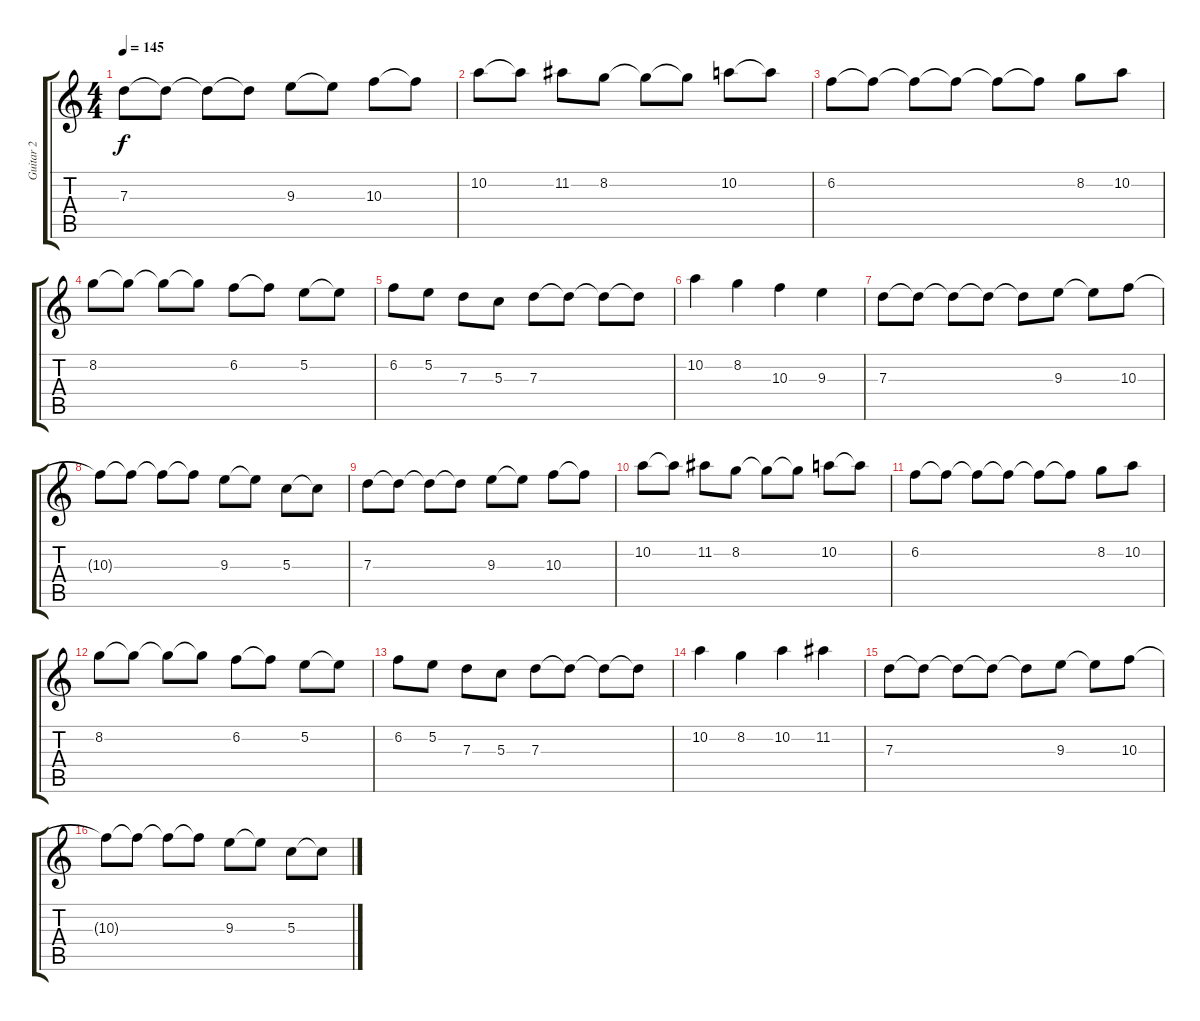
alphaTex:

\track ("Guitar 2" "Guitar 2") {instrument distortionguitar}
\staff {score tabs}
\tuning (E4 B3 G3 D3 A2 D2) {hide}
\ts (4 4)
\tempo 145
\clef g2
\ks c
7.3.8{dy f} 7.3{t}.8 7.3{t}.8 7.3{t}.8 9.3.8 9.3{t}.8 10.3.8 10.3{t}.8 |
10.2.8 10.2{t}.8 11.2.8 8.2.8 8.2{t}.8 8.2{t}.8 10.2.8 10.2{t}.8 |
6.2.8 6.2{t}.8 6.2{t}.8 6.2{t}.8 6.2{t}.8 6.2{t}.8 8.2.8 10.2.8 |
8.2.8 8.2{t}.8 8.2{t}.8 8.2{t}.8 6.2.8 6.2{t}.8 5.2.8 5.2{t}.8 |
6.2.8 5.2.8 7.3.8 5.3.8 7.3.8 7.3{t}.8 7.3{t}.8 7.3{t}.8 |
10.2.4 8.2.4 10.3.4 9.3.4 |
7.3.8 7.3{t}.8 7.3{t}.8 7.3{t}.8 7.3{t}.8 9.3.8 9.3{t}.8 10.3.8 |
10.3{t}.8 10.3{t}.8 10.3{t}.8 10.3{t}.8 9.3.8 9.3{t}.8 5.3.8 5.3{t}.8 |
7.3.8 7.3{t}.8 7.3{t}.8 7.3{t}.8 9.3.8 9.3{t}.8 10.3.8 10.3{t}.8 |
10.2.8 10.2{t}.8 11.2.8 8.2.8 8.2{t}.8 8.2{t}.8 10.2.8 10.2{t}.8 |
6.2.8 6.2{t}.8 6.2{t}.8 6.2{t}.8 6.2{t}.8 6.2{t}.8 8.2.8 10.2.8 |
8.2.8 8.2{t}.8 8.2{t}.8 8.2{t}.8 6.2.8 6.2{t}.8 5.2.8 5.2{t}.8 |
6.2.8 5.2.8 7.3.8 5.3.8 7.3.8 7.3{t}.8 7.3{t}.8 7.3{t}.8 |
10.2.4 8.2.4 10.2.4 11.2.4 |
7.3.8 7.3{t}.8 7.3{t}.8 7.3{t}.8 7.3{t}.8 9.3.8 9.3{t}.8 10.3.8 |
10.3{t}.8 10.3{t}.8 10.3{t}.8 10.3{t}.8 9.3.8 9.3{t}.8 5.3.8 5.3{t}.8
